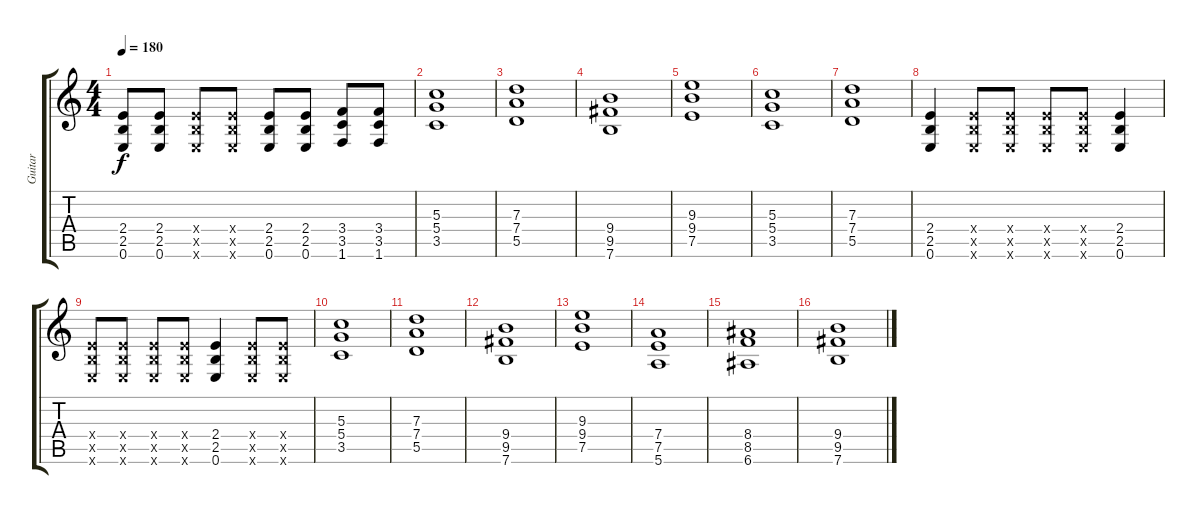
\track ("Guitar" "Guitar") {instrument distortionguitar}
\staff {score tabs}
\tuning (E4 B3 G3 D3 A2 E2) {hide}
\ts (4 4)
\tempo 180
\clef g2
\ks c
(2.4 2.5 0.6).8{dy f} (2.4 2.5 0.6).8 (2.4{x} 2.5{x} 0.6{x}).8 (2.4{x} 2.5{x} 0.6{x}).8 (2.4 2.5 0.6).8 (2.4 2.5 0.6).8 (3.4 3.5 1.6).8 (3.4 3.5 1.6).8 |
(5.3 5.4 3.5).1 |
(7.3 7.4 5.5).1 |
(9.4 9.5 7.6).1 |
(9.3 9.4 7.5).1 |
(5.3 5.4 3.5).1 |
(7.3 7.4 5.5).1 |
(2.4 2.5 0.6).4 (2.4{x} 2.5{x} 0.6{x}).8 (2.4{x} 2.5{x} 0.6{x}).8 (2.4{x} 2.5{x} 0.6{x}).8 (2.4{x} 2.5{x} 0.6{x}).8 (2.4 2.5 0.6).4 |
(2.4{x} 2.5{x} 0.6{x}).8 (2.4{x} 2.5{x} 0.6{x}).8 (2.4{x} 2.5{x} 0.6{x}).8 (2.4{x} 2.5{x} 0.6{x}).8 (2.4 2.5 0.6).4 (2.4{x} 2.5{x} 0.6{x}).8 (2.4{x} 2.5{x} 0.6{x}).8 |
(5.3 5.4 3.5).1 |
(7.3 7.4 5.5).1 |
(9.4 9.5 7.6).1 |
(9.3 9.4 7.5).1 |
(7.4 7.5 5.6).1 |
(8.4 8.5 6.6).1 |
(9.4 9.5 7.6).1
